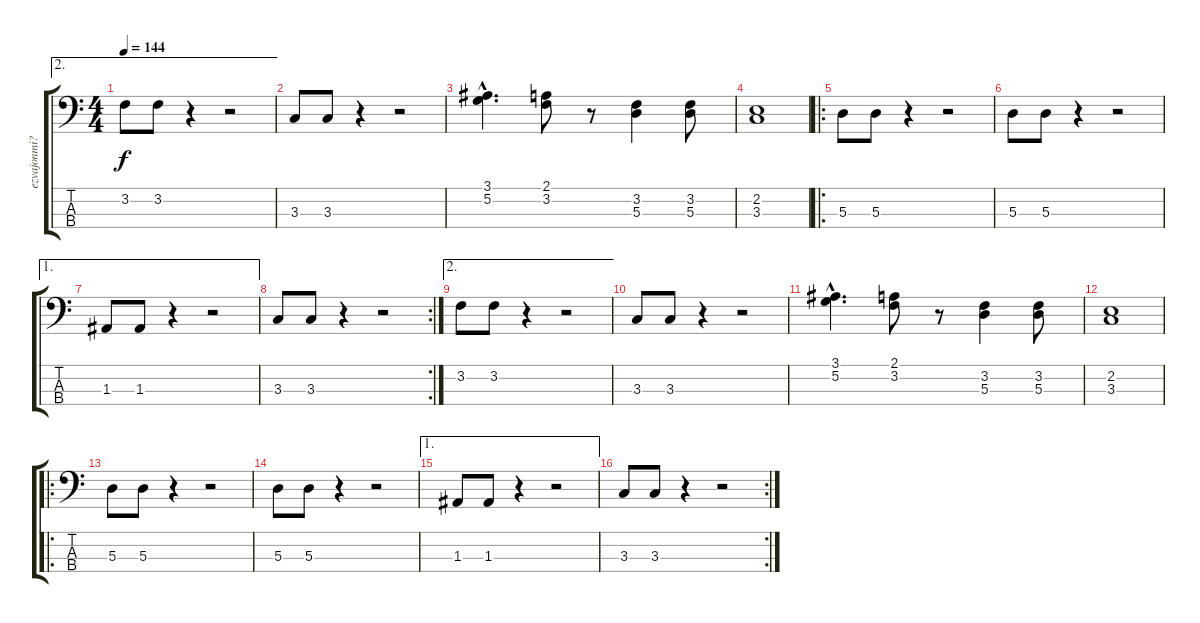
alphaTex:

\track ("ezvajonmi?" "ezvajonmi?") {instrument electricbassfinger}
\staff {score tabs}
\tuning (G2 D2 A1 E1) {hide}
\ae 2
\ts (4 4)
\tempo 144
\clef f4
\ks c
3.2.8{dy f} 3.2.8 r.4 r.2 |
3.3.8 3.3.8 r.4 r.2 |
(3.1{hac} 5.2{hac}).4{d} (2.1 3.2).8 r.8 (3.2 5.3).4 (3.2 5.3).8 |
(2.2 3.3).1 |
\ro
5.3.8 5.3.8 r.4 r.2 |
5.3.8 5.3.8 r.4 r.2 |
\ae 1
1.3.8 1.3.8 r.4 r.2 |
\rc 2
3.3.8 3.3.8 r.4 r.2 |
\ae 2
3.2.8 3.2.8 r.4 r.2 |
3.3.8 3.3.8 r.4 r.2 |
(3.1{hac} 5.2{hac}).4{d} (2.1 3.2).8 r.8 (3.2 5.3).4 (3.2 5.3).8 |
(2.2 3.3).1 |
\ro
5.3.8 5.3.8 r.4 r.2 |
5.3.8 5.3.8 r.4 r.2 |
\ae 1
1.3.8 1.3.8 r.4 r.2 |
\rc 2
3.3.8 3.3.8 r.4 r.2
